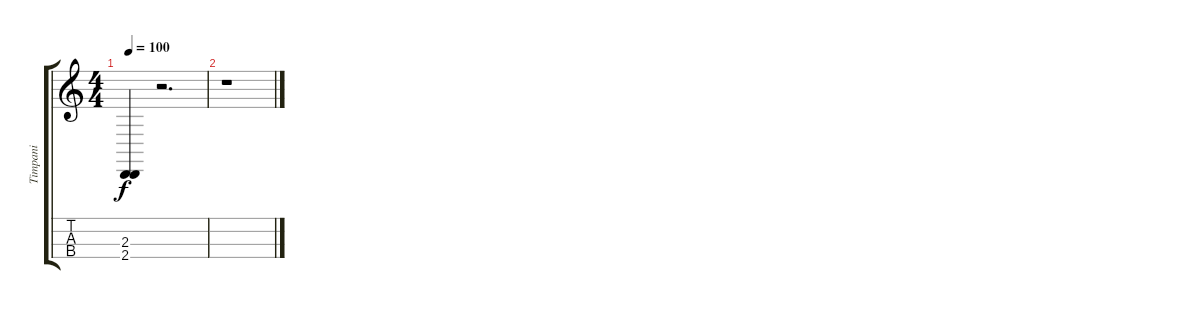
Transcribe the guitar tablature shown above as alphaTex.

\track ("Timpani" "Timpani") {instrument timpani}
\staff {score tabs}
\tuning (C2 C3 C2 C2) {hide}
\ts (4 4)
\tempo 100
\clef g2
\ks c
(2.3 2.4).4{dy f} r.2{d} |
r.1
